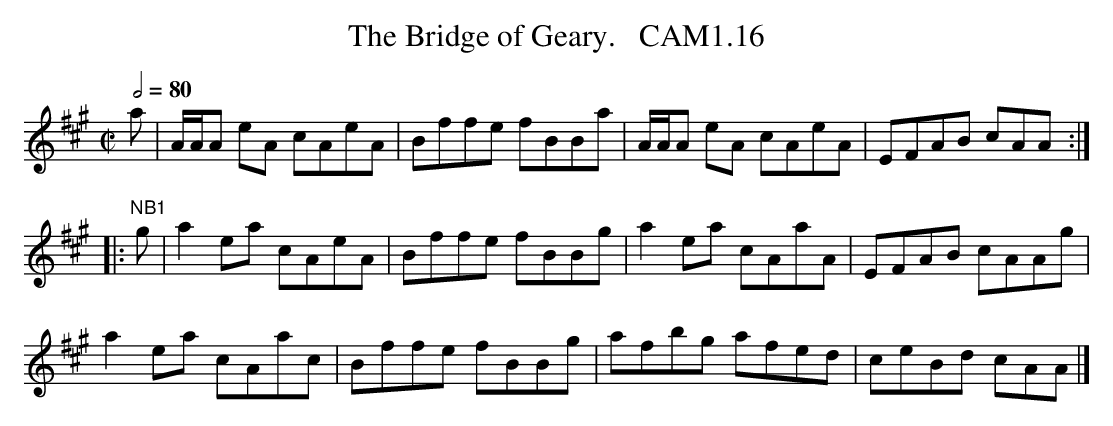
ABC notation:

X:1
T:Bridge of Geary.   CAM1.16, The
M:C|
L:1/8
Q:1/2=80
K:A
a|A/A/A eA cAeA|Bffe fBBa|A/A/A eA cAeA|EFAB cAA :|
|:"NB1"g|a2 ea cAeA|Bffe fBBg|a2 ea cAaA|EFAB cAAg|
a2 ea cAac|Bffe fBBg|afbg afed|ceBd cAA |]
